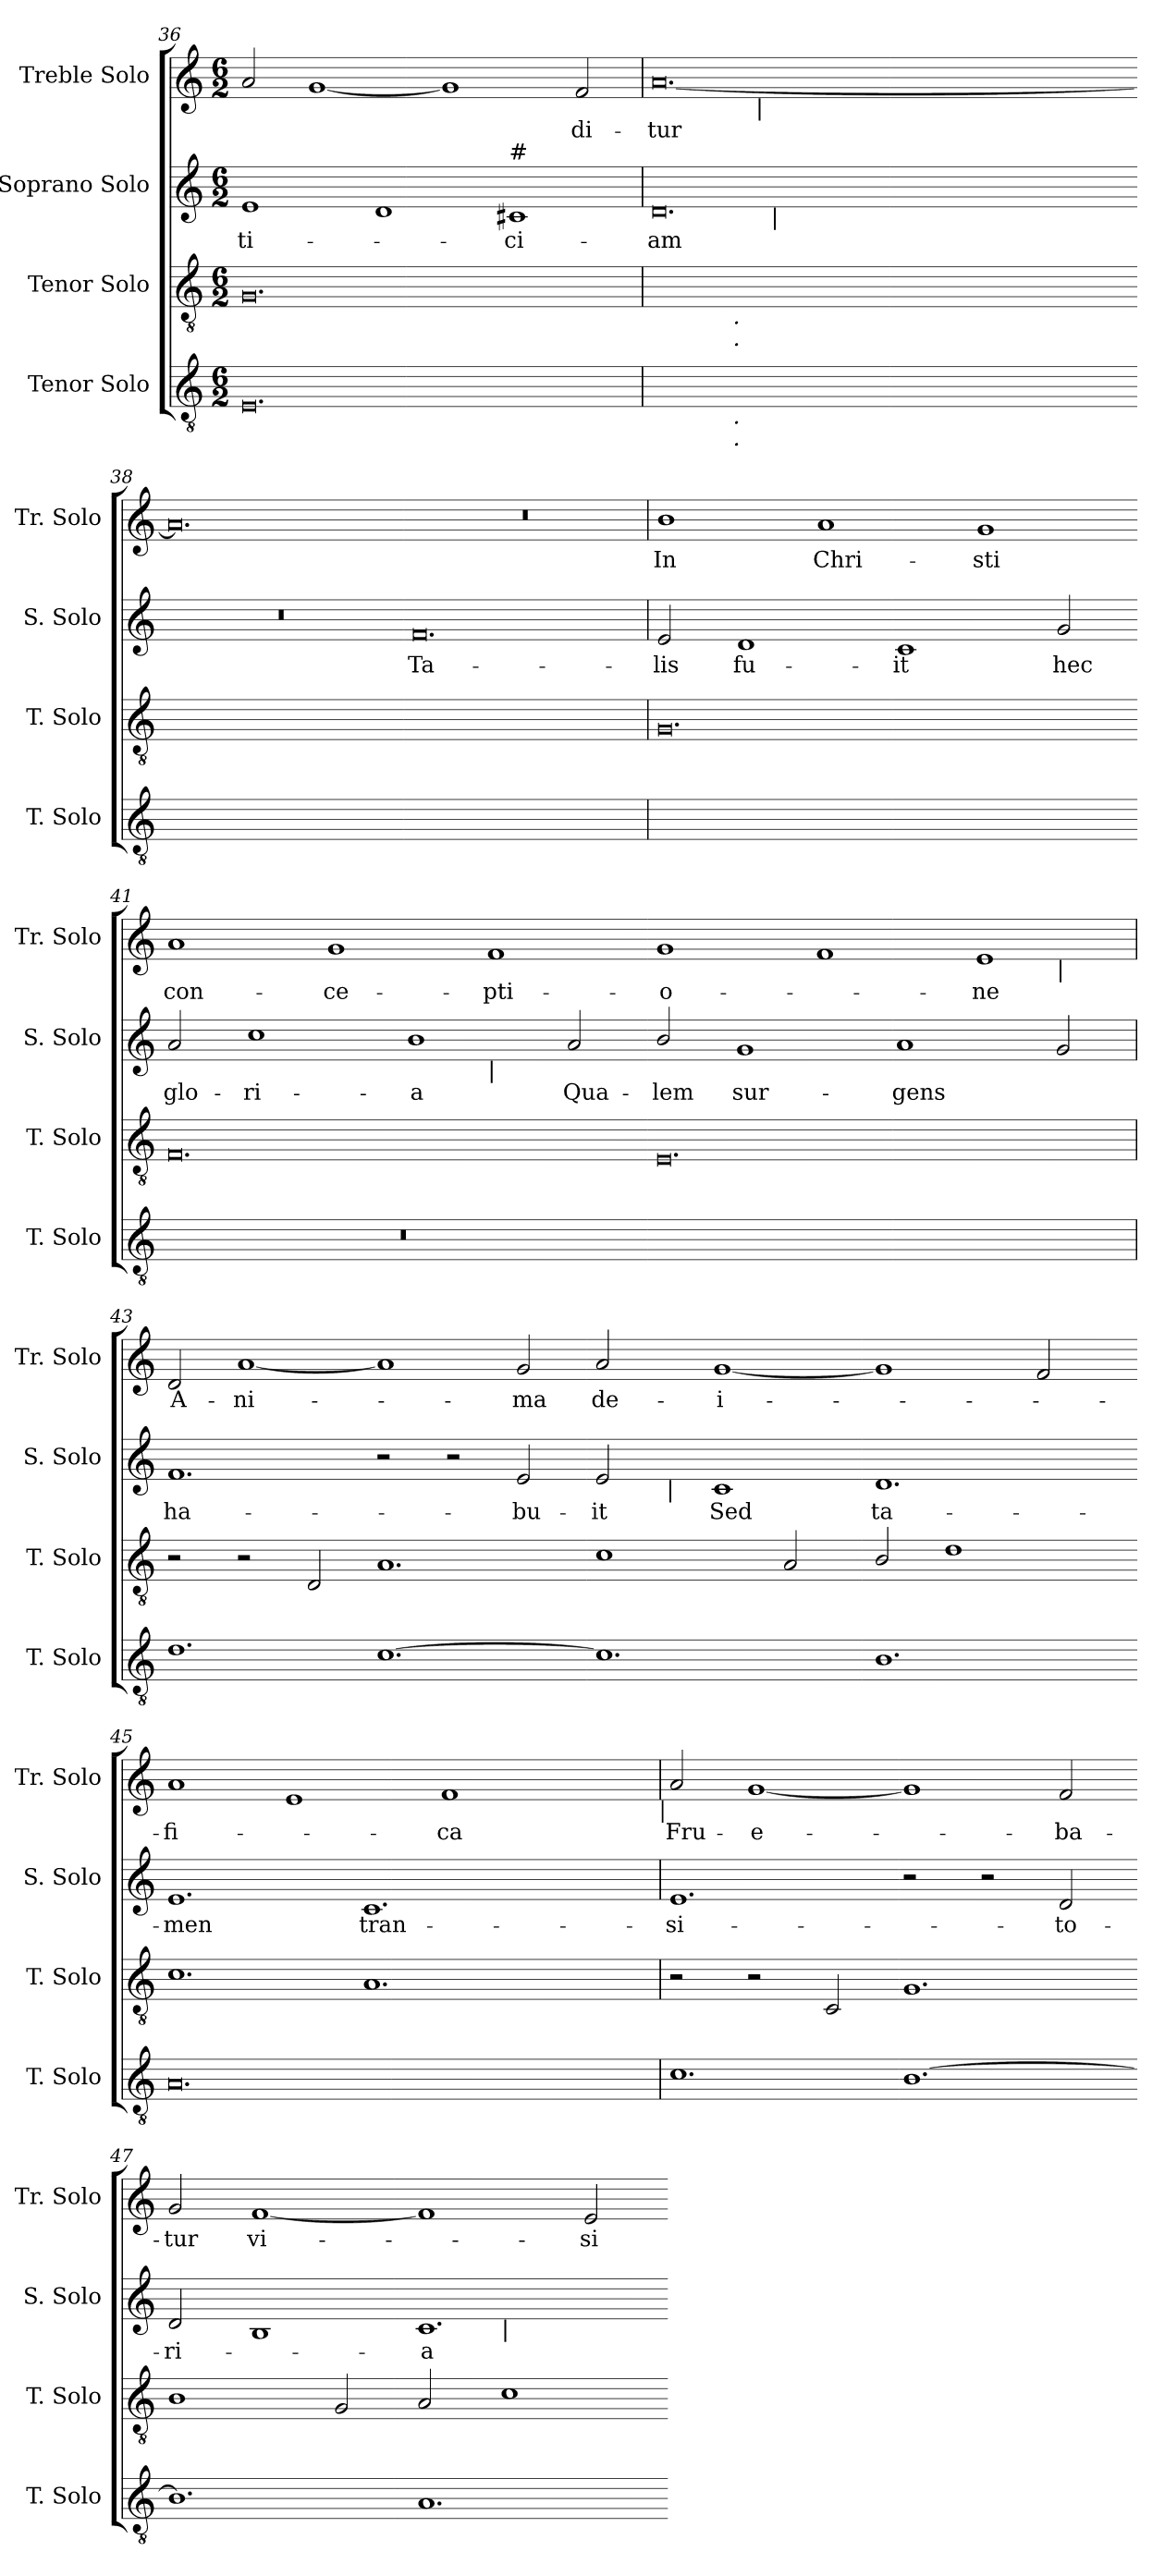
**kern	**kern	**kern	**text	**kern	**text
*part4	*part3	*part2	*part2	*part1	*part1
*staff4	*staff3	*staff2	*staff2	*staff1	*staff1
*I"Tenor Solo	*I"Tenor Solo	*I"Soprano Solo	*	*I"Treble Solo	*
*I'T. Solo	*I'T. Solo	*I'S. Solo	*	*I'Tr. Solo	*
*clefGv2	*clefGv2	*clefG2	*	*clefG2	*
*ITrd7c12	*ITrd7c12	*	*	*	*
*k[]	*k[]	*k[]	*	*k[]	*
*C:	*C:	*C:	*	*C:	*
*M6/2	*M6/2	*M6/2	*	*M6/2	*
=36	=36	=36	=36	=36	=36
!	!	!	!LO:LY:b:color=#000000	!	!
0.EEi	0.GGi	1ei	-ti-	2ai/	.
.	.	.	.	[<1gi	.
.	.	1di	.	.	.
.	.	.	.	1gi]	.
!	!	!LO:TX:a:t=#	!	!	!
!	!	!	!LO:LY:b:color=#000000	!	!
.	.	1c#i	-ci-	.	.
!	!	!	!	!	!LO:LY:b:color=#000000
.	.	.	.	2fi/	-di-
!!LO:LB:g=z
=37	=37	=37	=37	=37	=37
!	!	!	!LO:LY:b:color=#000000	!	!
!	!	!	!	!LO:TX:b:i:t=-	!
!	!	!LO:TX:b:i:t=-	!	!	!
!	!	!	!	!	!LO:LY:b:color=#000000
*^	*^	*^	*	*^	*
[<0.DDiyy	2ryy	[<0.AAiyy	2ryy	0.di	2ryy	-am	[<0.ai	2ryy	-tur
.	32ryy	.	32ryy	.	8ryy	.	.	16...ryy	.
.	512ryy	.	512ryy	.	.	.	.	.	.
!	!	!	!LO:TX:b:i:t=.	!	!	!	!	!	!
!	!	!	!LO:TX:b:i:t=.	!	!	!	!	!	!
!	!LO:TX:b:i:t=.	!	!	!	!	!	!	!	!
!	!LO:TX:b:i:t=.	!	!	!	!	!	!	!	!
.	1ryy	.	1ryy	.	.	.	.	.	.
!	!	!	!	!	!	!	!	!LO:TX:b:i:t=|	!
.	.	.	.	.	.	.	.	1ryy	.
.	.	.	.	.	64.ryy	.	.	.	.
!	!	!	!	!	!LO:TX:b:i:t=|	!	!	!	!
.	.	.	.	.	1ryy	.	.	.	.
.	1ryy	.	1ryy	.	.	.	.	.	.
.	.	.	.	.	.	.	.	1ryy	.
.	.	.	.	.	1ryy	.	.	.	.
.	4ryy	.	4ryy	.	.	.	.	.	.
.	.	.	.	.	.	.	.	4ryy	.
.	.	.	.	.	4ryy	.	.	.	.
.	8ryy	.	8ryy	.	.	.	.	.	.
.	.	.	.	.	.	.	.	8ryy	.
.	.	.	.	.	16ryy	.	.	.	.
.	16ryy	.	16ryy	.	.	.	.	.	.
.	.	.	.	.	32ryy	.	.	.	.
.	64...ryy	.	64...ryy	.	.	.	.	.	.
.	.	.	.	.	128ryy	.	.	128ryy	.
=38-	=38-	=38-	=38-	=38-	=38-	=38-	=38-	=38-	=38-
!	!	!	!	!LO:N:vis=1	!	!	!	!	!
*v	*v	*	*	*v	*v	*	*v	*v	*
*	*v	*v	*	*	*	*
0.DDiyy_<	0.AAiyy_<	0.r	.	0.ai]	.
=39-	=39-	=39-	=39-	=39-	=39-
!	!	!	!LO:LY:b:color=#000000	!LO:N:vis=1	!
0.DDiyy]	0.AAiyy]	0.fi	Ta-	0.r	.
=40	=40	=40	=40	=40	=40
!LO:N:vis=1	!	!	!	!	!
!	!	!	!LO:LY:b:color=#000000	!	!
!	!	!	!	!	!LO:LY:b:color=#000000
0.ryy	0.GGi	2ei/	-lis	1bi	In
!	!	!	!LO:LY:b:color=#000000	!	!
.	.	1di	fu-	.	.
!	!	!	!	!	!LO:LY:b:color=#000000
.	.	.	.	1ai	Chri-
!	!	!	!LO:LY:b:color=#000000	!	!
.	.	1ci	-it	.	.
!	!	!	!	!	!LO:LY:b:color=#000000
.	.	.	.	1gi	-sti
!	!	!	!LO:LY:b:color=#000000	!	!
.	.	2gi/	hec	.	.
=41-	=41-	=41-	=41-	=41-	=41-
!LO:N:vis=1	!	!	!	!	!
!	!	!	!LO:LY:b:color=#000000	!	!
!	!	!	!	!	!LO:LY:b:color=#000000
*	*	*^	*	*	*
0.r	0.FFi	2ai/	0ryy	glo-	1ai	con-
!	!	!	!	!LO:LY:b:color=#000000	!	!
.	.	1cci	.	-ri-	.	.
!	!	!	!	!	!	!LO:LY:b:color=#000000
.	.	.	.	.	1gi	-ce-
!	!	!	!	!LO:LY:b:color=#000000	!	!
.	.	1bi	.	-a	.	.
!	!	!	!LO:TX:b:i:t=|	!	!	!
!	!	!	!	!	!	!LO:LY:b:color=#000000
.	.	.	1ryy	.	1fi	-pti-
!	!	!	!	!LO:LY:b:color=#000000	!	!
.	.	2ai/	.	Qua-	.	.
=42-	=42-	=42-	=42-	=42-	=42-	=42-
!LO:N:vis=1	!	!	!	!	!	!
*	*	*v	*v	*	*	*
*	*	*^	*	*	*
!	!	!	!	!LO:LY:b:color=#000000	!	!
*	*	*v	*v	*	*	*
*	*	*^	*	*	*
!	!	!	!	!	!	!LO:LY:b:color=#000000
*	*	*v	*v	*	*^	*
0.ryy	0.EEi	2bi/	-lem	1gi	1ryy	-o-
!	!	!	!LO:LY:b:color=#000000	!	!	!
.	.	1gi	sur-	.	.	.
.	.	.	.	1fi	1.ryy	.
!	!	!	!LO:LY:b:color=#000000	!	!	!
.	.	1ai	-gens	.	.	.
!	!	!	!	!	!	!LO:LY:b:color=#000000
.	.	.	.	1ei	.	-ne
!	!	!	!	!	!LO:TX:b:i:t=|	!
.	.	2gi/	.	.	2ryy	.
*	*	*	*	*v	*v	*
!!LO:LB:g=z
=43	=43	=43	=43	=43	=43
*	*	*	*	*^	*
!	!	!	!LO:LY:b:color=#000000	!	!	!
*	*	*	*	*v	*v	*
*	*	*	*	*^	*
!	!	!	!	!	!	!LO:LY:b:color=#000000
*	*	*	*	*v	*v	*
1.Di	2r	1.fi	ha-	2di/	A-
!	!	!	!	!	!LO:LY:b:color=#000000
.	2r	.	.	[<1ai	-ni-
.	2DDi/	.	.	.	.
[>1.Ci	1.AAi	2r	.	1ai]	.
.	.	2r	.	.	.
!	!	!	!LO:LY:b:color=#000000	!	!
!	!	!	!	!	!LO:LY:b:color=#000000
.	.	2ei/	-bu-	2gi/	-ma
=44-	=44-	=44-	=44-	=44-	=44-
!	!	!	!LO:LY:b:color=#000000	!	!
!	!	!	!	!	!LO:LY:b:color=#000000
*	*	*^	*	*	*
1.Ci]	1Ci	2ei/	8ryy	-it	2ai/	de-
.	.	.	16ryy	.	.	.
.	.	.	32ryy	.	.	.
.	.	.	128..ryy	.	.	.
!	!	!	!LO:TX:b:i:t=|	!	!	!
.	.	.	1ryy	.	.	.
!	!	!	!	!LO:LY:b:color=#000000	!	!
!	!	!	!	!	!	!LO:LY:b:color=#000000
.	.	1ci	.	Sed	[<1gi	-i-
.	2AAi/	.	.	.	.	.
.	.	.	1ryy	.	.	.
!	!	!	!	!LO:LY:b:color=#000000	!	!
1.BBi	2BBi/	1.di	.	ta-	1gi]	.
.	1Di	.	.	.	.	.
.	.	.	2ryy	.	.	.
.	.	.	.	.	2fi/	.
.	.	.	4ryy	.	.	.
.	.	.	64ryy	.	.	.
.	.	.	512ryy	.	.	.
*	*	*v	*v	*	*	*
=45-	=45-	=45-	=45-	=45-	=45-
*	*	*^	*	*	*
!	!	!	!	!LO:LY:b:color=#000000	!	!
*	*	*v	*v	*	*	*
*	*	*^	*	*	*
!	!	!	!	!	!	!LO:LY:b:color=#000000
*	*	*v	*v	*	*^	*
0.AAi	1.Ci	1.ei	-men	1ai	1ryy	-fi-
.	.	.	.	1ei	1ryy	.
!	!	!	!LO:LY:b:color=#000000	!	!	!
.	1.AAi	1.ci	tran-	.	.	.
!	!	!	!	!	!	!LO:LY:b:color=#000000
.	.	.	.	1fi	2ryy	-ca
.	.	.	.	.	4ryy	.
.	.	.	.	.	8ryy	.
.	.	.	.	.	16ryy	.
.	.	.	.	.	32ryy	.
.	.	.	.	.	64ryy	.
.	.	.	.	.	128...ryy	.
!	!	!	!	!	!LO:TX:b:i:t=|	!
.	.	.	.	.	1024ryy	.
*	*	*	*	*v	*v	*
=46	=46	=46	=46	=46	=46
*	*	*	*	*^	*
!	!	!	!LO:LY:b:color=#000000	!	!	!
*	*	*	*	*v	*v	*
*	*	*	*	*^	*
!	!	!	!	!	!	!LO:LY:b:color=#000000
*	*	*	*	*v	*v	*
1.Ci	2r	1.ei	-si-	2ai/	Fru-
!	!	!	!	!	!LO:LY:b:color=#000000
.	2r	.	.	[<1gi	-e-
.	2CCi/	.	.	.	.
[<1.BBi	1.GGi	2r	.	1gi]	.
.	.	2r	.	.	.
!	!	!	!LO:LY:b:color=#000000	!	!
!	!	!	!	!	!LO:LY:b:color=#000000
.	.	2di/	-to-	2fi/	-ba-
=47-	=47-	=47-	=47-	=47-	=47-
!	!	!	!LO:LY:b:color=#000000	!	!
!	!	!	!	!	!LO:LY:b:color=#000000
*	*	*^	*	*	*
1.BBi]	1BBi	2di/	0ryy	-ri-	2gi/	-tur
!	!	!	!	!	!	!LO:LY:b:color=#000000
.	.	1Bi	.	.	[<1fi	vi-
.	2GGi/	.	.	.	.	.
!	!	!	!	!LO:LY:b:color=#000000	!	!
1.AAi	2AAi/	1.ci	.	-a	1fi]	.
!	!	!	!LO:TX:b:i:t=|	!	!	!
.	1Ci	.	1ryy	.	.	.
!	!	!	!	!	!	!LO:LY:b:color=#000000
.	.	.	.	.	2ei/	-si-
*	*	*v	*v	*	*	*
=-	=-	=-	=-	=-	=-
*-	*-	*-	*-	*-	*-
